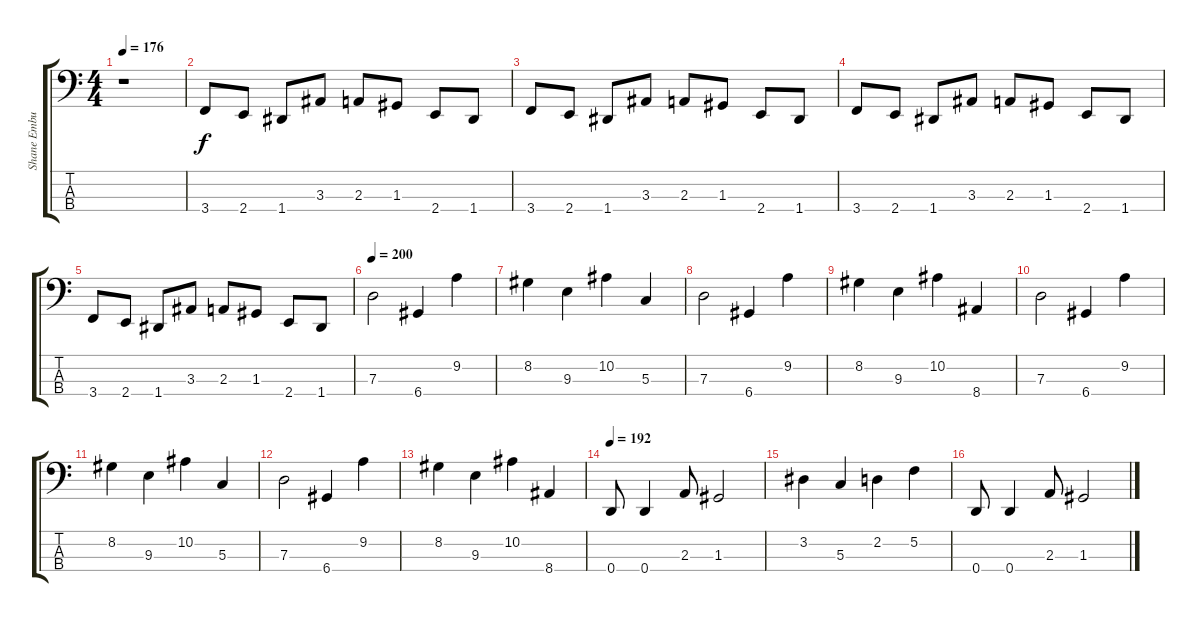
\track ("Shane Embury (Bass)" "Shane Embu") {instrument electricbassfinger}
\staff {score tabs}
\tuning (F2 C2 G1 D1) {hide}
\ts (4 4)
\tempo 176
\clef f4
\ks c
r.1{dy f instrument electricbassfinger} |
3.4.8 2.4.8 1.4.8 3.3.8 2.3.8 1.3.8 2.4.8 1.4.8 |
3.4.8 2.4.8 1.4.8 3.3.8 2.3.8 1.3.8 2.4.8 1.4.8 |
3.4.8 2.4.8 1.4.8 3.3.8 2.3.8 1.3.8 2.4.8 1.4.8 |
3.4.8 2.4.8 1.4.8 3.3.8 2.3.8 1.3.8 2.4.8 1.4.8 |
\tempo 200
7.3.2 6.4.4 9.2.4 |
8.2.4 9.3.4 10.2.4 5.3.4 |
7.3.2 6.4.4 9.2.4 |
8.2.4 9.3.4 10.2.4 8.4.4 |
7.3.2 6.4.4 9.2.4 |
8.2.4 9.3.4 10.2.4 5.3.4 |
7.3.2 6.4.4 9.2.4 |
8.2.4 9.3.4 10.2.4 8.4.4 |
\tempo 192
0.4.8 0.4.4 2.3.8 1.3.2 |
3.2.4 5.3.4 2.2.4 5.2.4 |
0.4.8 0.4.4 2.3.8 1.3.2
